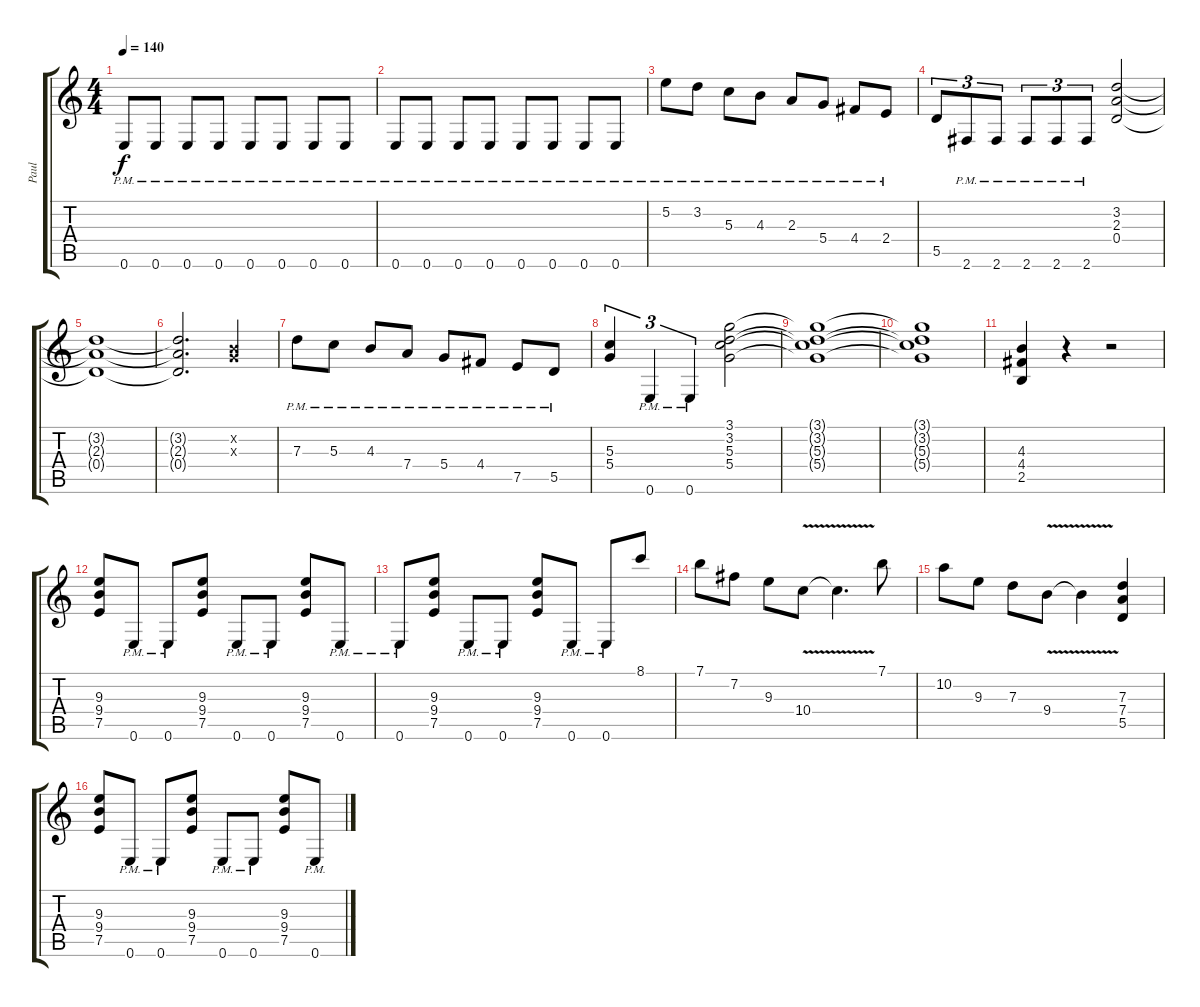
\track ("Paul" "Paul") {instrument distortionguitar}
\staff {score tabs}
\tuning (E4 B3 G3 D3 A2 E2) {hide}
\ts (4 4)
\tempo 140
\clef g2
\ks c
0.6{pm}.8{dy f} 0.6{pm}.8 0.6{pm}.8 0.6{pm}.8 0.6{pm}.8 0.6{pm}.8 0.6{pm}.8 0.6{pm}.8 |
0.6{pm}.8 0.6{pm}.8 0.6{pm}.8 0.6{pm}.8 0.6{pm}.8 0.6{pm}.8 0.6{pm}.8 0.6{pm}.8 |
5.2{pm}.8 3.2{pm}.8 5.3{pm}.8 4.3{pm}.8 2.3{pm}.8 5.4{pm}.8 4.4{pm}.8 2.4{pm}.8 |
5.5.8{tu (3 2)} 2.6{pm}.8{tu (3 2)} 2.6{pm}.8{tu (3 2)} 2.6{pm}.8{tu (3 2)} 2.6{pm}.8{tu (3 2)} 2.6{pm}.8{tu (3 2)} (3.2 2.3 0.4).2 |
(3.2{t} 2.3{t} 0.4{t}).1 |
(3.2{t} 2.3{t} 0.4{t}).2{d} (0.2{x} 0.3{x}).4 |
7.3{pm}.8 5.3{pm}.8 4.3{pm}.8 7.4{pm}.8 5.4{pm}.8 4.4{pm}.8 7.5{pm}.8 5.5{pm}.8 |
(5.3 5.4).4{tu (3 2)} 0.6{pm}.4{tu (3 2)} 0.6{pm}.4{tu (3 2)} (3.1 3.2 5.3 5.4).2 |
(3.1{t} 3.2{t} 5.3{t} 5.4{t}).1 |
(3.1{t} 3.2{t} 5.3{t} 5.4{t}).1 |
(4.3 4.4 2.5).4 r.4 r.2 |
(9.3 9.4 7.5).8 0.6{pm}.8 0.6{pm}.8 (9.3 9.4 7.5).8 0.6{pm}.8 0.6{pm}.8 (9.3 9.4 7.5).8 0.6{pm}.8 |
0.6{pm}.8 (9.3 9.4 7.5).8 0.6{pm}.8 0.6{pm}.8 (9.3 9.4 7.5).8 0.6{pm}.8 0.6{pm}.8 8.1.8 |
7.1.8 7.2.8 9.3.8 10.4{v}.8 10.4{t}.4{d} 7.1.8 |
10.2.8 9.3.8 7.3.8 9.4{v}.8 9.4{t}.4 (7.3 7.4 5.5).4 |
(9.3 9.4 7.5).8 0.6{pm}.8 0.6{pm}.8 (9.3 9.4 7.5).8 0.6{pm}.8 0.6{pm}.8 (9.3 9.4 7.5).8 0.6{pm}.8
